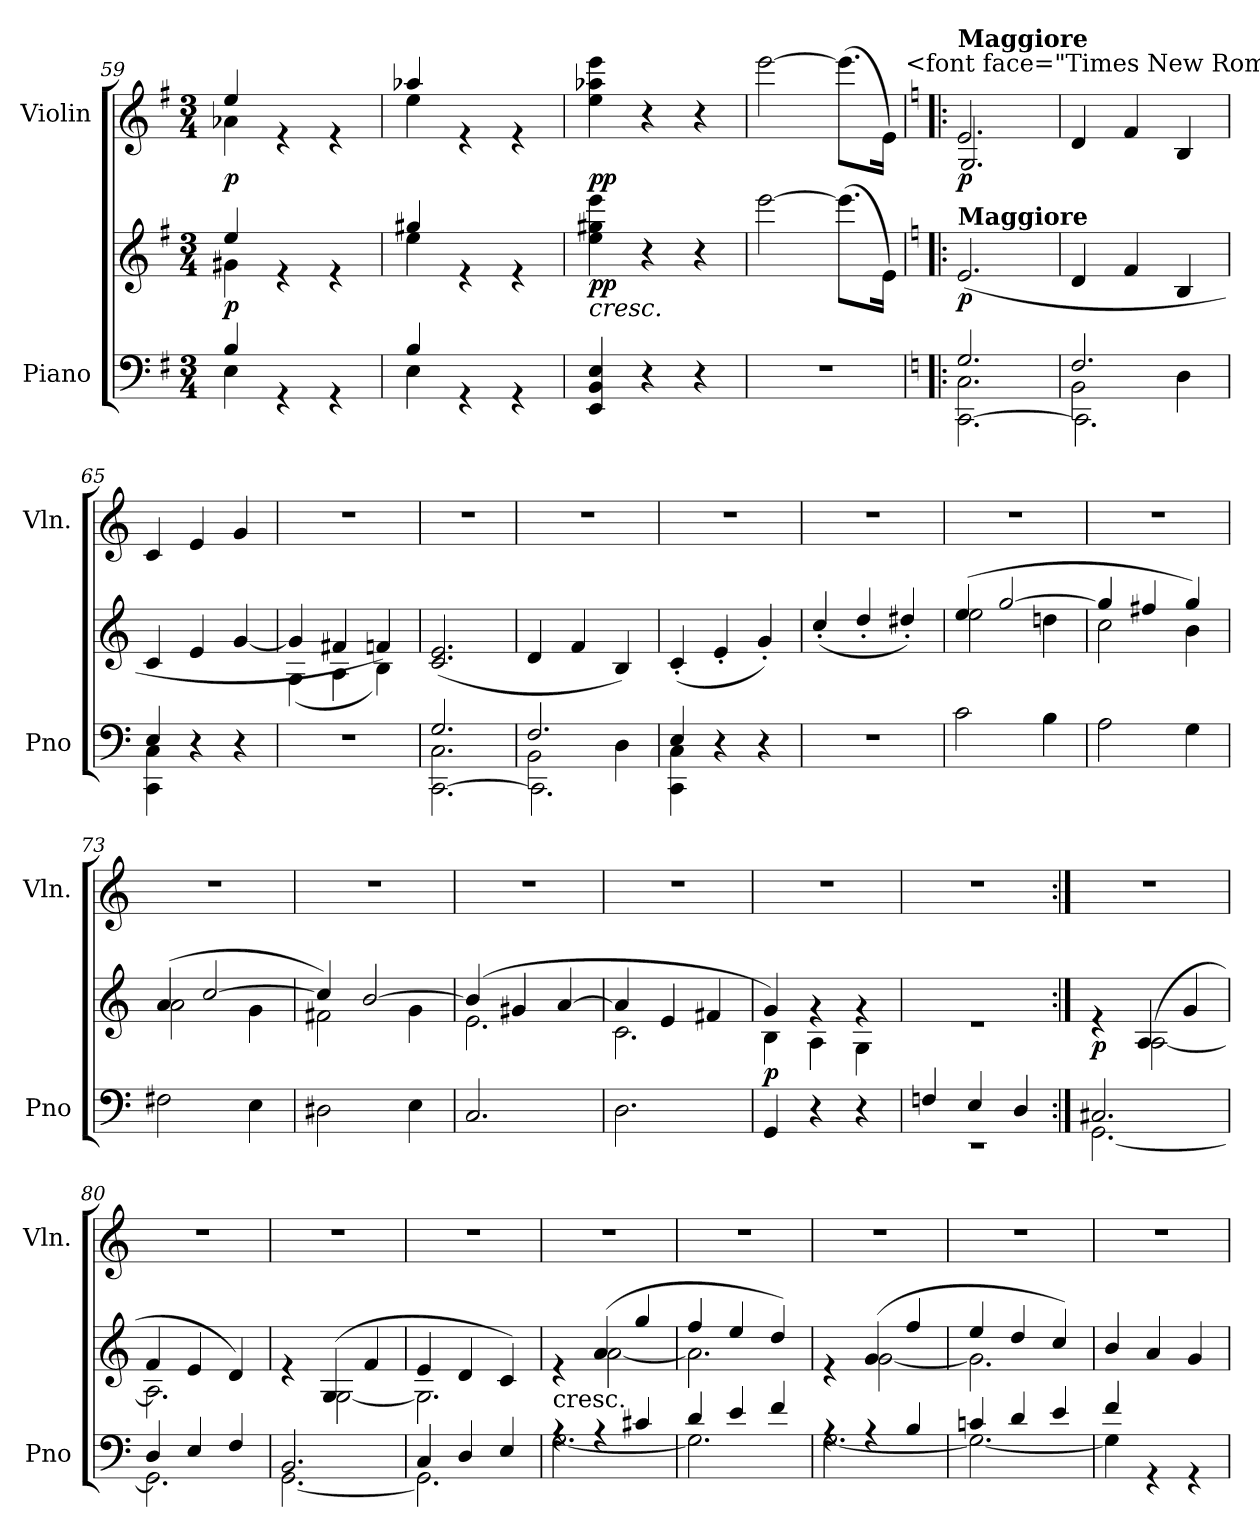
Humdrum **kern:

**kern	**kern	**dynam	**kern	**dynam
*part2	*part2	*part2	*part1	*part1
*staff3	*staff2	*staff2/3	*staff1	*staff1
*I"Piano	*	*	*I"Violin	*
*I'Pno	*	*	*I'Vln.	*
*clefF4	*clefG2	*	*clefG2	*
*k[f#]	*k[f#]	*	*k[f#]	*
*M3/4	*M3/4	*	*M3/4	*
=59	=59	=59	=59	=59
*^	*^	*	*^	*
!	!	!	!	!LO:DY:b	!	!	!LO:DY:b
4B/	4E\	4ee/	4g#X\	p	4ee/	4a-X\	p
4rGG	2ryy	4re	2ryy	.	4re	2ryy	.
4rGG	.	4re	.	.	4re	.	.
=60	=60	=60	=60	=60	=60	=60	=60
4B/	4E\	4gg#X/	4ee\	.	4aa-X/	4ee\	.
4rGG	2ryy	4re	2ryy	.	4re	2ryy	.
4rGG	.	4re	.	.	4re	.	.
*v	*v	*	*	*	*v	*v	*
*	*v	*v	*	*	*
=61	=61	=61	=61	=61
!	!	!LO:HP:b	!	!
!	!	!LO:DY:n=1:b	!	!LO:DY:b
4EE/ 4BB/ 4E/	4ee\ 4gg#X\ 4eee\	< pp	4ee\ 4aa-X\ 4eee\	pp
4r	4r	.	4r	.
4r	4r	.	4r	.
!!LO:LB:g=z
=62	=62	=62	=62	=62
!	!	!LO:DY:b	!	!LO:DY:b
2.r	[2eee\	other-dynamics	[2eee\	other-dynamics
.	(8.eee\L]	.	(8.eee\L]	.
.	16e\Jk)	.	16e\Jk)	.
.	.	[	.	.
!	!	!	!LO:TX:a:t=<font face="Times New Roman"></font>To Coda	!
!!LO:LB:g=z
=63!|:	=63!|:	=63!|:	=63!|:	=63!|:
*k[]	*k[]	*	*k[]	*
*^	*	*	*^	*
*	*^	*	*	*	*	*
!	!	!	!	!	!LO:TX:a:B:t=Maggiore	!	!
!	!	!	!LO:TX:a:B:t=Maggiore	!	!	!	!
!	!	!	!	!LO:DY:b	!	!	!LO:DY:b
2.G/	2.C\	[2.CC\	(2.e/	p	2.e/	2.G/	p
*	*	*	*	*	*v	*v	*
=64	=64	=64	=64	=64	=64	=64
2.F/	2BB\	2.CC\]	4d/	.	4d/	.
.	.	.	4f/	.	4f/	.
.	4D\	.	4B/	.	4B/	.
*	*v	*v	*	*	*	*
=65	=65	=65	=65	=65	=65
4E/	4CC\ 4C\	4c/	.	4c/	.
2ryy	4r	4e/	.	4e/	.
.	4r	[4g/	.	4g/	.
*v	*v	*	*	*	*
=66	=66	=66	=66	=66
*	*^	*	*	*
2.r	4g/]	(4G\	.	2.r	.
.	4f#X/	4A\	.	.	.
.	4fn/)	4B\)	.	.	.
*	*v	*v	*	*	*
=67	=67	=67	=67	=67
*^	*	*	*	*
*	*^	*	*	*	*
2.G/	2.C\	[2.CC\	(2.c/ 2.e/	.	2.r	.
=68	=68	=68	=68	=68	=68	=68
2.F/	2BB\	2.CC\]	4d/	.	2.r	.
.	.	.	4f/	.	.	.
.	4D\	.	4B/)	.	.	.
*	*v	*v	*	*	*	*
=69	=69	=69	=69	=69	=69
4E/	4CC\ 4C\	(4c'/	.	2.r	.
2ryy	4r	4e'/	.	.	.
.	4r	4g'/)	.	.	.
*v	*v	*	*	*	*
=70	=70	=70	=70	=70
2.r	(>4cc'/	.	2.r	.
.	4dd'/	.	.	.
.	4dd#X'/)	.	.	.
=71	=71	=71	=71	=71
*	*^	*	*	*
2c\	(4ee/	2ee\	.	2.r	.
.	[2gg/	.	.	.	.
4B\	.	4ddn\	.	.	.
=72	=72	=72	=72	=72	=72
2A\	4gg/]	2cc\	.	2.r	.
.	4ff#X/	.	.	.	.
4G\	4gg/)	4b\	.	.	.
!!LO:PB:g=z
=73	=73	=73	=73	=73	=73
2F#X\	(4a/	2a\	.	2.r	.
.	[2cc/	.	.	.	.
4E\	.	4g\	.	.	.
=74	=74	=74	=74	=74	=74
2D#X\	4cc/])	2f#X\	.	2.r	.
.	[2b/	.	.	.	.
4E\	.	4g\	.	.	.
=75	=75	=75	=75	=75	=75
2.C/	(4b/]	2.e\	.	2.r	.
.	4g#X/	.	.	.	.
.	[4a/	.	.	.	.
=76	=76	=76	=76	=76	=76
2.D\	4a/]	2.c\	.	2.r	.
.	4e/	.	.	.	.
.	4f#X/	.	.	.	.
=77	=77	=77	=77	=77	=77
!	!	!	!LO:DY:b	!	!
4GG/	4g/)	(>4B\	p	2.r	.
4r	4rg	4A\	.	.	.
4r	4rg	4G\	.	.	.
*	*v	*v	*	*	*
=78	=78	=78	=78	=78
*^	*	*	*	*
4Fn/	2.rEE	2.re	.	2.r	.
4E/	.	.	.	.	.
4D/)	.	.	.	.	.
=79:|!	=79:|!	=79:|!	=79:|!	=79:|!	=79:|!
*	*	*^	*	*	*
!	!	!	!	!LO:DY:b	!	!
2.C#X/	[2.GG\	4re	4ryy	p	2.r	.
.	.	(4A/	[2A\	.	.	.
.	.	4g/	.	.	.	.
=80	=80	=80	=80	=80	=80	=80
4D/	2.GG\]	4f/	2.A\]	.	2.r	.
4E/	.	4e/	.	.	.	.
4F/	.	4d/)	.	.	.	.
=81	=81	=81	=81	=81	=81	=81
2.BB/	[2.GG\	4re	4ryy	.	2.r	.
.	.	(4G/	[2G\	.	.	.
.	.	4f/	.	.	.	.
!!LO:LB:g=z
=82	=82	=82	=82	=82	=82	=82
4C/	2.GG\]	4e/	2.G\]	.	2.r	.
4D/	.	4d/	.	.	.	.
4E/	.	4c/)	.	.	.	.
=83	=83	=83	=83	=83	=83	=83
!	!	!LO:TX:b:t=cresc.	!	!	!	!
4rA	[2.G\	4re	4ryy	.	2.r	.
4rA	.	(4a/	[2a\	.	.	.
4c#X/	.	4gg/	.	.	.	.
=84	=84	=84	=84	=84	=84	=84
4d/	2.G\]	4ff/	2.a\]	.	2.r	.
4e/	.	4ee/	.	.	.	.
4f/	.	4dd/)	.	.	.	.
=85	=85	=85	=85	=85	=85	=85
4rA	[2.G\	4re	4ryy	.	2.r	.
4rA	.	(4g/	[2g\	.	.	.
4B/	.	4ff/	.	.	.	.
=86	=86	=86	=86	=86	=86	=86
4cn/	2.G\_	4ee/	2.g\]	.	2.r	.
4d/	.	4dd/	.	.	.	.
4e/	.	4cc/)	.	.	.	.
*	*	*v	*v	*	*	*
=87	=87	=87	=87	=87	=87
4f/	4G\]	4b/	.	2.r	.
!	!	!	!LO:DY:b	!	!
4rGG	2ryy	4a/	other-dynamics	.	.
4rGG	.	4g/	.	.	.
*v	*v	*	*	*	*
=	=	=	=	=
*-	*-	*-	*-	*-
